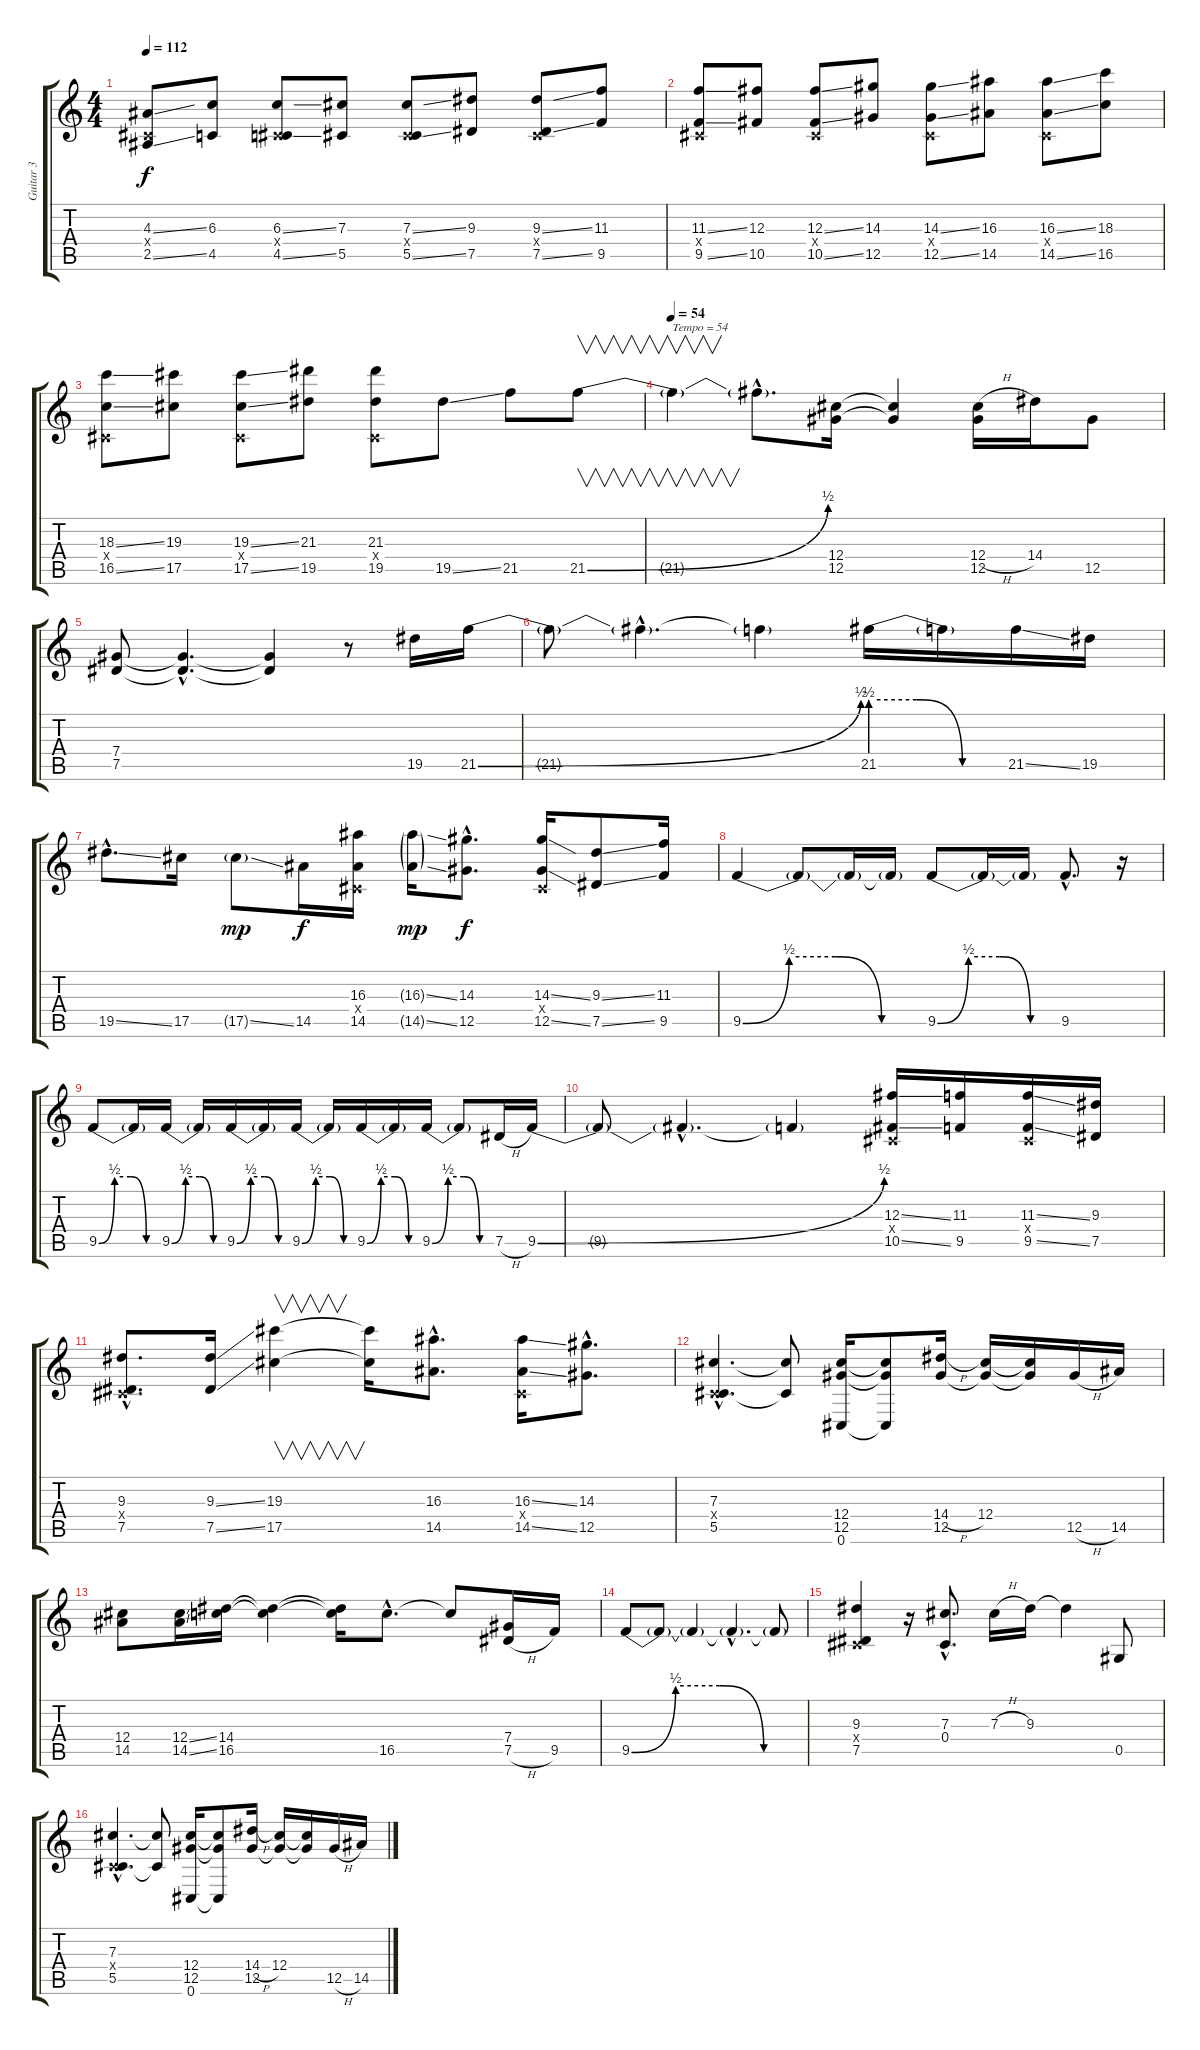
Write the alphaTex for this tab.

\track ("Guitar 3" "Guitar 3") {instrument distortionguitar}
\staff {score tabs}
\tuning (Eb4 Bb3 Gb3 Db3 Ab2 Db2) {hide}
\ts (4 4)
\tempo 112
\clef g2
\ks c
(4.3{ss} 0.4{x} 2.5{ss}).8{dy f} (6.3 4.5).8 (6.3{ss} 0.4{x} 4.5{ss}).8 (7.3 5.5).8 (7.3{ss} 0.4{x} 5.5{ss}).8 (9.3 7.5).8 (9.3{ss} 0.4{x} 7.5{ss}).8 (11.3 9.5).8 |
(11.3{ss} 0.4{x} 9.5{ss}).8 (12.3 10.5).8 (12.3{ss} 0.4{x} 10.5{ss}).8 (14.3 12.5).8 (14.3{ss} 0.4{x} 12.5{ss}).8 (16.3 14.5).8 (16.3{ss} 0.4{x} 14.5{ss}).8 (18.3 16.5).8 |
(18.3{ss} 0.4{x} 16.5{ss}).8 (19.3 17.5).8 (19.3{ss} 0.4{x} 17.5{ss}).8 (21.3 19.5).8 (21.3 0.4{x} 19.5).8 19.5{ss}.8 21.5.8 21.5{be (bend 0 0 60 2)}.8{v} |
\tempo 54
21.5{t}.4{v txt "Tempo = 54" volume 12 balance 0} 21.5{hac t}.8{d} (12.4 12.5).16 (12.4{t} 12.5{t}).4 (12.4{h} 12.5).16 14.4.16 12.5.8 |
(7.4 7.5).8 (7.4{hac t} 7.5{hac t}).4{d} (7.4{t} 7.5{t}).4 r.8 19.5.16 21.5{be (bend 0 0 60 2)}.16 |
21.5{t}.8 21.5{hac t}.4{d} 21.5{t}.4 21.5{be (custom 0 2 20 2 40 0 60 0)}.16 21.5{t}.16 21.5{ss}.16 19.5.16 |
19.5{ss hac}.8{d} 17.5.16 17.5{ss g}.8{dy mp} 14.5.16{dy f} (16.3 0.4{x} 14.5).16 (16.3{ss g} 14.5{ss g}).16{dy mp} (14.3{hac} 12.5{hac}).8{d dy f} (14.3{ss} 0.4{x} 12.5{ss}).16 (9.3{ss} 7.5{ss}).8 (11.3 9.5).16 |
9.5{be (custom 0 0 15 2 30 2 45 0 60 0)}.4 9.5{t}.8 9.5{t}.16 9.5{t}.16 9.5{be (custom 0 0 15 2 30 2 45 0 60 0)}.8 9.5{t}.16 9.5{t}.16 9.5{hac}.8{d} r.16 |
9.5{be (custom 0 0 15 2 30 2 45 0 60 0)}.8 9.5{t}.16 9.5{be (custom 0 0 15 2 30 2 45 0 60 0)}.16 9.5{t}.16 9.5{be (custom 0 0 15 2 30 2 45 0 60 0)}.16 9.5{t}.16 9.5{be (custom 0 0 15 2 30 2 45 0 60 0)}.16 9.5{t}.16 9.5{be (custom 0 0 15 2 30 2 45 0 60 0)}.16 9.5{t}.16 9.5{be (custom 0 0 15 2 30 2 45 0 60 0)}.16 9.5{t}.8 7.5{h}.16 9.5{be (bend 0 0 60 2)}.16 |
9.5{t}.8 9.5{hac t}.4{d} 9.5{t}.4 (12.3{ss} 0.4{x} 10.5{ss}).16 (11.3 9.5).16 (11.3{ss} 0.4{x} 9.5{ss}).16 (9.3 7.5).16 |
(9.3{hac} 0.4{hac x} 7.5{hac}).8{d} (9.3{ss} 7.5{ss}).16 (19.3 17.5).4{v} (19.3{t} 17.5{t}).16 (16.3{hac} 14.5{hac}).8{d} (16.3{ss} 0.4{x} 14.5{ss}).16 (14.3{hac} 12.5{hac}).8{d} |
(7.3{hac} 0.4{hac x} 5.5{hac}).4{d} (7.3{t} 5.5{t}).8 (12.4 12.5 0.6).16 (12.4{t} 12.5{t} 0.6{t}).8 (14.4{h} 12.5).16 (12.4 12.5{t}).16 (12.4{t} 12.5{t}).16 12.5{h}.16 14.5.16 |
(12.4 14.5).8 (12.4{ss} 14.5{ss}).16 (14.4 16.5).16 (14.4{t} 16.5{t}).4 (14.4{t} 16.5{t}).16 16.5{hac}.8{d} 16.5{t}.8 (7.4 7.5{h}).16 9.5.16 |
9.5{be (custom 0 0 15 2 30 2 45 0 60 0)}.8 9.5{t}.8 9.5{t}.4 9.5{hac t}.4{d} 9.5{t}.8 |
(9.3 0.4{x} 7.5).4 r.16 (7.3{hac} 0.4{hac}).8{d} 7.3{h}.16 9.3.16 9.3{t}.4 0.5.8 |
(7.3{hac} 0.4{hac x} 5.5{hac}).4{d} (7.3{t} 5.5{t}).8 (12.4 12.5 0.6).16 (12.4{t} 12.5{t} 0.6{t}).8 (14.4{h} 12.5).16 (12.4 12.5{t}).16 (12.4{t} 12.5{t}).16 12.5{h}.16 14.5.16
